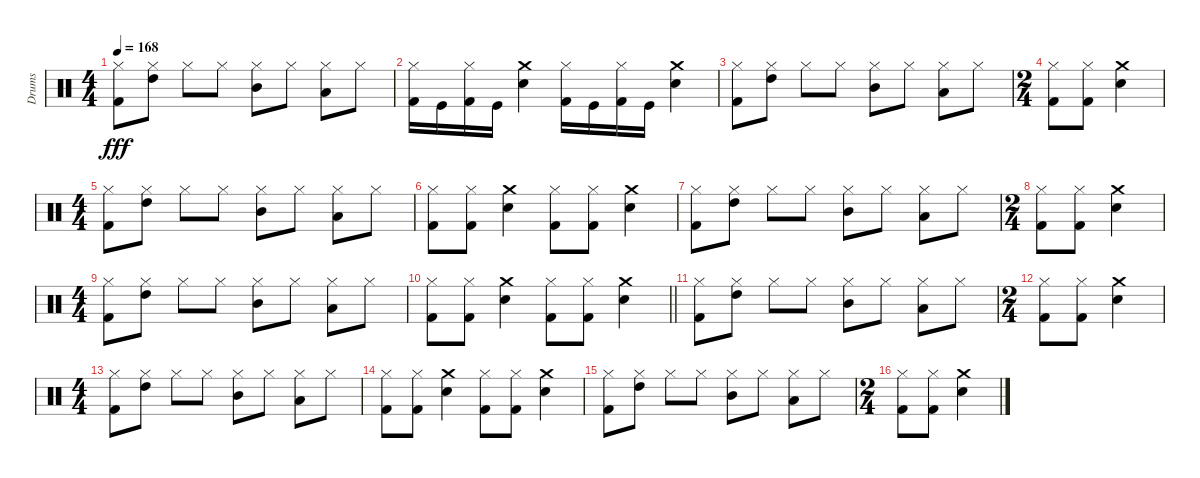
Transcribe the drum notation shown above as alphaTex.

\track ("Drums" "Drums") {instrument percussion}
\staff {score}
\articulation defaults
\ts (4 4)
\tempo 168
\clef neutral
\ks c
("Hi-Hat (closed)" "Kick (hit) 2").8{dy fff} ("High Tom (hit)" "Hi-Hat (closed)").8{balance 16} "Hi-Hat (closed)".8{balance 8} "Hi-Hat (closed)".8 ("Mid Tom (hit)" "Hi-Hat (closed)").8 "Hi-Hat (closed)".8 ("Hi-Hat (closed)" "Low Tom (hit)").8{balance 0} "Hi-Hat (closed)".8{balance 8} |
("Kick (hit) 2" "Hi-Hat (closed)").16 "Kick (hit)".16 ("Kick (hit) 2" "Hi-Hat (closed)").16 "Kick (hit)".16 ("Snare (hit) 2" "Crash medium (hit)").4 ("Kick (hit) 2" "Hi-Hat (closed)").16 "Kick (hit)".16 ("Kick (hit) 2" "Hi-Hat (closed)").16 "Kick (hit)".16 ("Crash medium (hit)" "Snare (hit) 2").4 |
("Hi-Hat (closed)" "Kick (hit) 2").8 ("High Tom (hit)" "Hi-Hat (closed)").8{balance 16} "Hi-Hat (closed)".8{balance 8} "Hi-Hat (closed)".8 ("Mid Tom (hit)" "Hi-Hat (closed)").8 "Hi-Hat (closed)".8 ("Low Tom (hit)" "Hi-Hat (closed)").8{balance 0} "Hi-Hat (closed)".8{balance 8} |
\ts (2 4)
("Kick (hit) 2" "Hi-Hat (closed)").8 ("Kick (hit) 2" "Hi-Hat (closed)").8 ("Snare (hit) 2" "Crash medium (hit)").4 |
\ts (4 4)
("Hi-Hat (closed)" "Kick (hit) 2").8 ("High Tom (hit)" "Hi-Hat (closed)").8{balance 16} "Hi-Hat (closed)".8{balance 8} "Hi-Hat (closed)".8 ("Mid Tom (hit)" "Hi-Hat (closed)").8 "Hi-Hat (closed)".8 ("Hi-Hat (closed)" "Low Tom (hit)").8{balance 0} "Hi-Hat (closed)".8{balance 8} |
("Hi-Hat (closed)" "Kick (hit) 2").8 ("Hi-Hat (closed)" "Kick (hit) 2").8 ("Snare (hit) 2" "Crash medium (hit)").4 ("Kick (hit) 2" "Hi-Hat (closed)").8 ("Kick (hit) 2" "Hi-Hat (closed)").8 ("Crash medium (hit)" "Snare (hit) 2").4 |
("Hi-Hat (closed)" "Kick (hit) 2").8 ("High Tom (hit)" "Hi-Hat (closed)").8{balance 16} "Hi-Hat (closed)".8{balance 8} "Hi-Hat (closed)".8 ("Mid Tom (hit)" "Hi-Hat (closed)").8 "Hi-Hat (closed)".8 ("Low Tom (hit)" "Hi-Hat (closed)").8{balance 0} "Hi-Hat (closed)".8{balance 8} |
\ts (2 4)
("Kick (hit) 2" "Hi-Hat (closed)").8 ("Kick (hit) 2" "Hi-Hat (closed)").8 ("Snare (hit) 2" "Crash medium (hit)").4 |
\ts (4 4)
("Hi-Hat (closed)" "Kick (hit) 2").8 ("High Tom (hit)" "Hi-Hat (closed)").8{balance 16} "Hi-Hat (closed)".8{balance 8} "Hi-Hat (closed)".8 ("Mid Tom (hit)" "Hi-Hat (closed)").8 "Hi-Hat (closed)".8 ("Hi-Hat (closed)" "Low Tom (hit)").8{balance 0} "Hi-Hat (closed)".8{balance 8} |
\barLineRight lightlight
("Hi-Hat (closed)" "Kick (hit) 2").8 ("Hi-Hat (closed)" "Kick (hit) 2").8 ("Snare (hit) 2" "Crash medium (hit)").4 ("Kick (hit) 2" "Hi-Hat (closed)").8 ("Kick (hit) 2" "Hi-Hat (closed)").8 ("Crash medium (hit)" "Snare (hit) 2").4 |
("Hi-Hat (closed)" "Kick (hit) 2").8 ("High Tom (hit)" "Hi-Hat (closed)").8{balance 16} "Hi-Hat (closed)".8{balance 8} "Hi-Hat (closed)".8 ("Mid Tom (hit)" "Hi-Hat (closed)").8 "Hi-Hat (closed)".8 ("Low Tom (hit)" "Hi-Hat (closed)").8{balance 0} "Hi-Hat (closed)".8{balance 8} |
\ts (2 4)
("Kick (hit) 2" "Hi-Hat (closed)").8 ("Kick (hit) 2" "Hi-Hat (closed)").8 ("Snare (hit) 2" "Crash medium (hit)").4 |
\ts (4 4)
("Hi-Hat (closed)" "Kick (hit) 2").8 ("High Tom (hit)" "Hi-Hat (closed)").8{balance 16} "Hi-Hat (closed)".8{balance 8} "Hi-Hat (closed)".8 ("Mid Tom (hit)" "Hi-Hat (closed)").8 "Hi-Hat (closed)".8 ("Hi-Hat (closed)" "Low Tom (hit)").8{balance 0} "Hi-Hat (closed)".8{balance 8} |
("Hi-Hat (closed)" "Kick (hit) 2").8 ("Hi-Hat (closed)" "Kick (hit) 2").8 ("Snare (hit) 2" "Crash medium (hit)").4 ("Kick (hit) 2" "Hi-Hat (closed)").8 ("Kick (hit) 2" "Hi-Hat (closed)").8 ("Crash medium (hit)" "Snare (hit) 2").4 |
("Hi-Hat (closed)" "Kick (hit) 2").8 ("High Tom (hit)" "Hi-Hat (closed)").8{balance 16} "Hi-Hat (closed)".8{balance 8} "Hi-Hat (closed)".8 ("Mid Tom (hit)" "Hi-Hat (closed)").8 "Hi-Hat (closed)".8 ("Hi-Hat (closed)" "Low Tom (hit)").8{balance 0} "Hi-Hat (closed)".8{balance 8} |
\ts (2 4)
("Hi-Hat (closed)" "Kick (hit) 2").8 ("Hi-Hat (closed)" "Kick (hit) 2").8 ("Crash medium (hit)" "Snare (hit) 2").4
